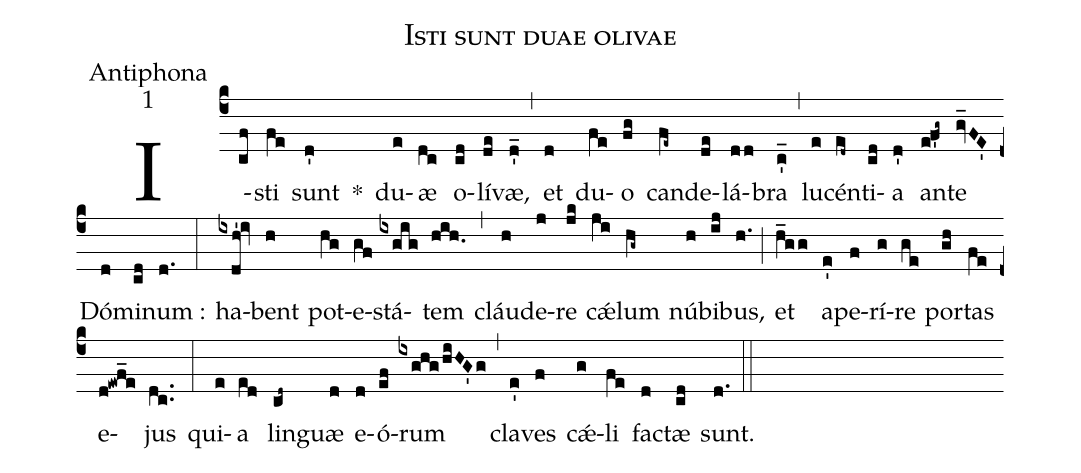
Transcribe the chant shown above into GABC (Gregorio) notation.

name:Isti sunt duae olivae;
office-part:Antiphona;
mode:1;
%%
(c4) I(cf)sti(fe) sunt(d') *() du(e)æ(dc) o(cd)lí(de)væ,(d'_) (,)
et(d) du(fe)o(fg) can(fe~)de(de)lá(dd)bra(c'_) (,)
lu(e)cén(ed~)ti(cd)a(d') an(e!f'g~)te(gv_FE') Dó(d)mi(cd)num~:(d.) (:)
ha(ixdh'!iv)bent(h) pot(hg)e(gf)stá(ixgig)tem(hih.) (,)
cláu(h)de(j)re(jk) c<sp>'æ</sp>(ji)lum(hg~) nú(h)bi(ij)bus,(h.) (;)
et(h_gg) a(e')pe(f)rí(g)re(ge) por(gh)tas(fe) e(d!ewf_e)jus(dc..) (:)
qui(e)a(ed) lin(cd~)guæ(d) e(d)ó(ef)rum(ixghg/hiHG'g) (,)
cla(e')ves(f) c<sp>'æ</sp>(g)li(fe) fa(d)ctæ(cd) sunt.(d.) (::)
